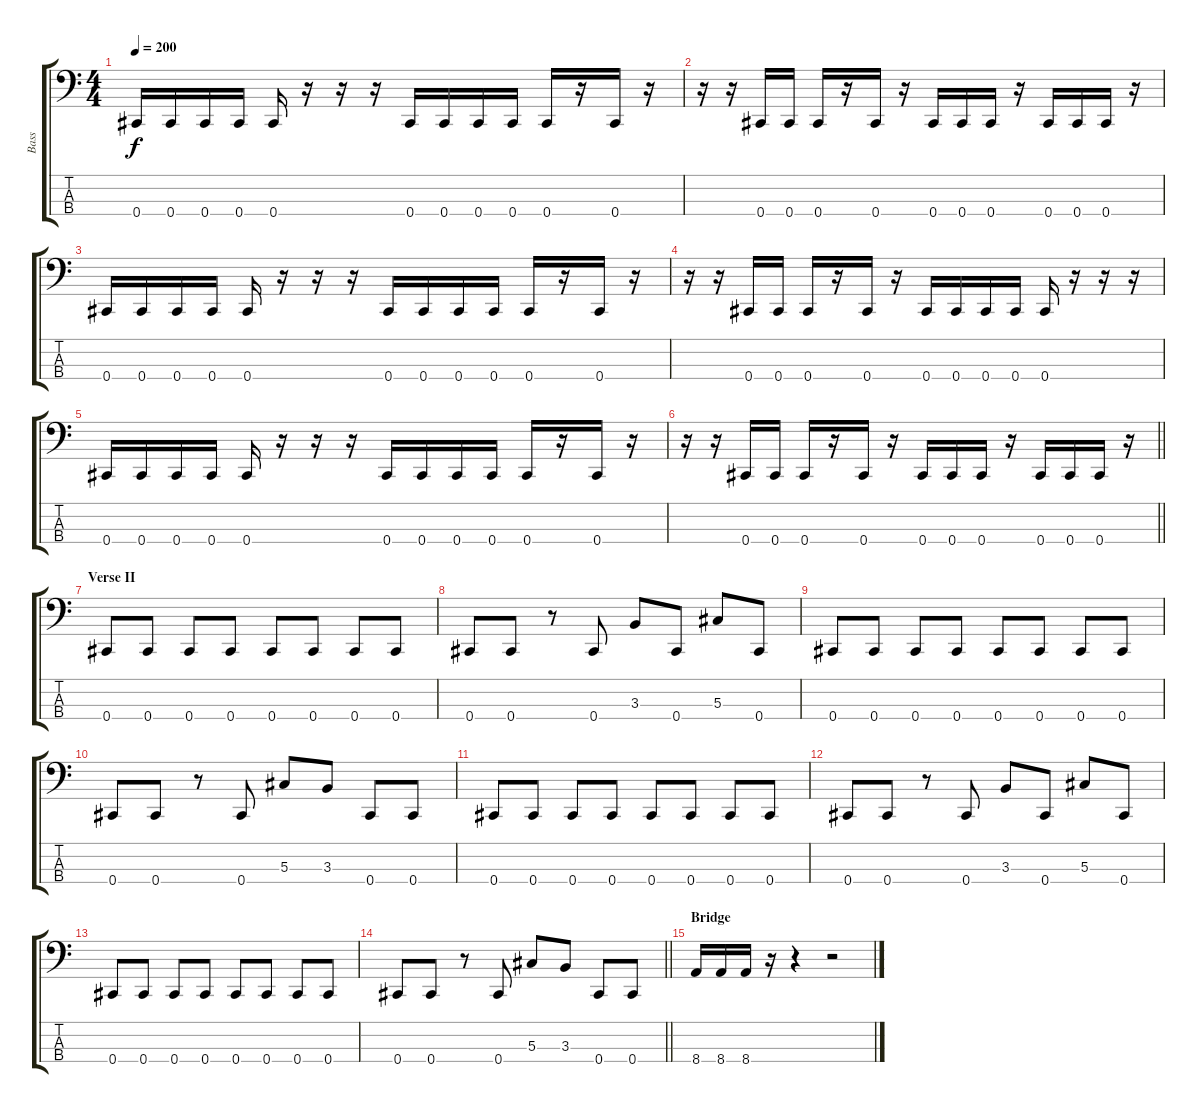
\track ("Bass" "Bass") {instrument electricbasspick}
\staff {score tabs}
\tuning (Gb2 Db2 Ab1 Db1) {hide}
\ts (4 4)
\tempo 200
\clef f4
\ks c
0.4.16{dy f} 0.4.16 0.4.16 0.4.16 0.4.16 r.16 r.16 r.16 0.4.16 0.4.16 0.4.16 0.4.16 0.4.16 r.16 0.4.16 r.16 |
r.16 r.16 0.4.16 0.4.16 0.4.16 r.16 0.4.16 r.16 0.4.16 0.4.16 0.4.16 r.16 0.4.16 0.4.16 0.4.16 r.16 |
0.4.16 0.4.16 0.4.16 0.4.16 0.4.16 r.16 r.16 r.16 0.4.16 0.4.16 0.4.16 0.4.16 0.4.16 r.16 0.4.16 r.16 |
r.16 r.16 0.4.16 0.4.16 0.4.16 r.16 0.4.16 r.16 0.4.16 0.4.16 0.4.16 0.4.16 0.4.16 r.16 r.16 r.16 |
0.4.16 0.4.16 0.4.16 0.4.16 0.4.16 r.16 r.16 r.16 0.4.16 0.4.16 0.4.16 0.4.16 0.4.16 r.16 0.4.16 r.16 |
\barLineRight lightlight
r.16 r.16 0.4.16 0.4.16 0.4.16 r.16 0.4.16 r.16 0.4.16 0.4.16 0.4.16 r.16 0.4.16 0.4.16 0.4.16 r.16 |
\section ("" "Verse II")
0.4.8 0.4.8 0.4.8 0.4.8 0.4.8 0.4.8 0.4.8 0.4.8 |
0.4.8 0.4.8 r.8 0.4.8 3.3.8 0.4.8 5.3.8 0.4.8 |
0.4.8 0.4.8 0.4.8 0.4.8 0.4.8 0.4.8 0.4.8 0.4.8 |
0.4.8 0.4.8 r.8 0.4.8 5.3.8 3.3.8 0.4.8 0.4.8 |
0.4.8 0.4.8 0.4.8 0.4.8 0.4.8 0.4.8 0.4.8 0.4.8 |
0.4.8 0.4.8 r.8 0.4.8 3.3.8 0.4.8 5.3.8 0.4.8 |
0.4.8 0.4.8 0.4.8 0.4.8 0.4.8 0.4.8 0.4.8 0.4.8 |
\barLineRight lightlight
0.4.8 0.4.8 r.8 0.4.8 5.3.8 3.3.8 0.4.8 0.4.8 |
\section ("" "Bridge")
8.4.16 8.4.16 8.4.16 r.16 r.4 r.2
